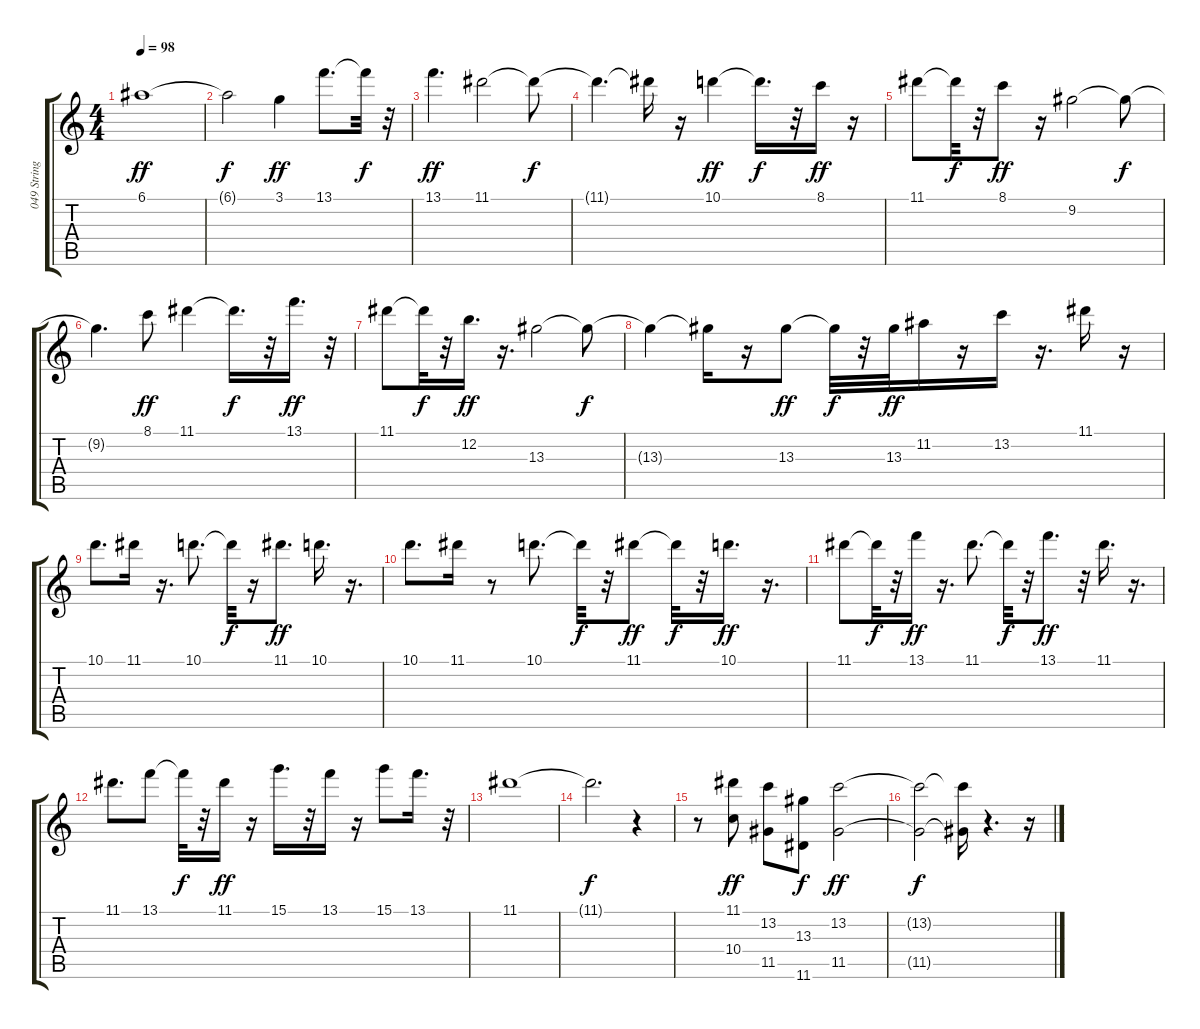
\track ("049 String Lines                        " "049 String") {instrument acousticguitarsteel}
\staff {score tabs}
\tuning (E4 B3 G3 D3 A2 E2) {hide}
\ts (4 4)
\tempo 98
\clef g2
\ks c
6.1.1{dy ff} |
6.1{t}.2{dy f} 3.1.4{dy ff} 13.1.8{d} 13.1{t}.32{dy f} r.32 |
13.1.4{d dy ff} 11.1.2 11.1{t}.8{dy f} |
11.1{t}.4{d} 11.1{t}.16 r.16 10.1.4{dy ff} 10.1{t}.16{d dy f} r.32 8.1.16{dy ff} r.16 |
11.1.8 11.1{t}.32{dy f} r.32 8.1.8{dy ff} r.16 9.2.2 9.2{t}.8{dy f} |
9.2{t}.4{d} 8.1.8{dy ff} 11.1.4 11.1{t}.16{d dy f} r.32 13.1.16{d dy ff} r.32 |
11.1.8 11.1{t}.32{dy f} r.32 12.2.16{d dy ff} r.16{d} 13.3.2 13.3{t}.8{dy f} |
13.3{t}.4 13.3{t}.16 r.16 13.3.8{dy ff} 13.3{t}.32{dy f} r.32 13.3.32{dy ff} 11.2.16 r.16 13.2.16 r.16{d} 11.1.16 r.16 |
10.1.8{d} 11.1.16 r.16{d} 10.1.8{d} 10.1{t}.32{dy f} r.16 11.1.8{d dy ff} 10.1.16{d} r.16{d} |
10.1.8{d} 11.1.16 r.8 10.1.8{d} 10.1{t}.32{dy f} r.32 11.1.8{dy ff} 11.1{t}.32{dy f} r.32 10.1.16{d dy ff} r.16{d} |
11.1.8 11.1{t}.32{dy f} r.32 13.1.16{dy ff} r.16{d} 11.1.8{d} 11.1{t}.32{dy f} r.32 13.1.8{d dy ff} r.32 11.1.16{d} r.16{d} |
11.1.8{d} 13.1.8 13.1{t}.32{dy f} r.32 11.1.16{dy ff} r.16 15.1.16{d} r.32 13.1.16 r.16 15.1.8 13.1.16{d} r.32 |
11.1.1 |
11.1{t}.2{d dy f} r.4 |
r.8 (11.1 10.4).8{dy ff} (13.2 11.5).8 (13.3 11.6).8{dy f} (13.2 11.5).2{dy ff} |
(13.2{t} 11.5{t}).2{dy f} (13.2{t} 11.5{t}).16 r.4{d} r.16
